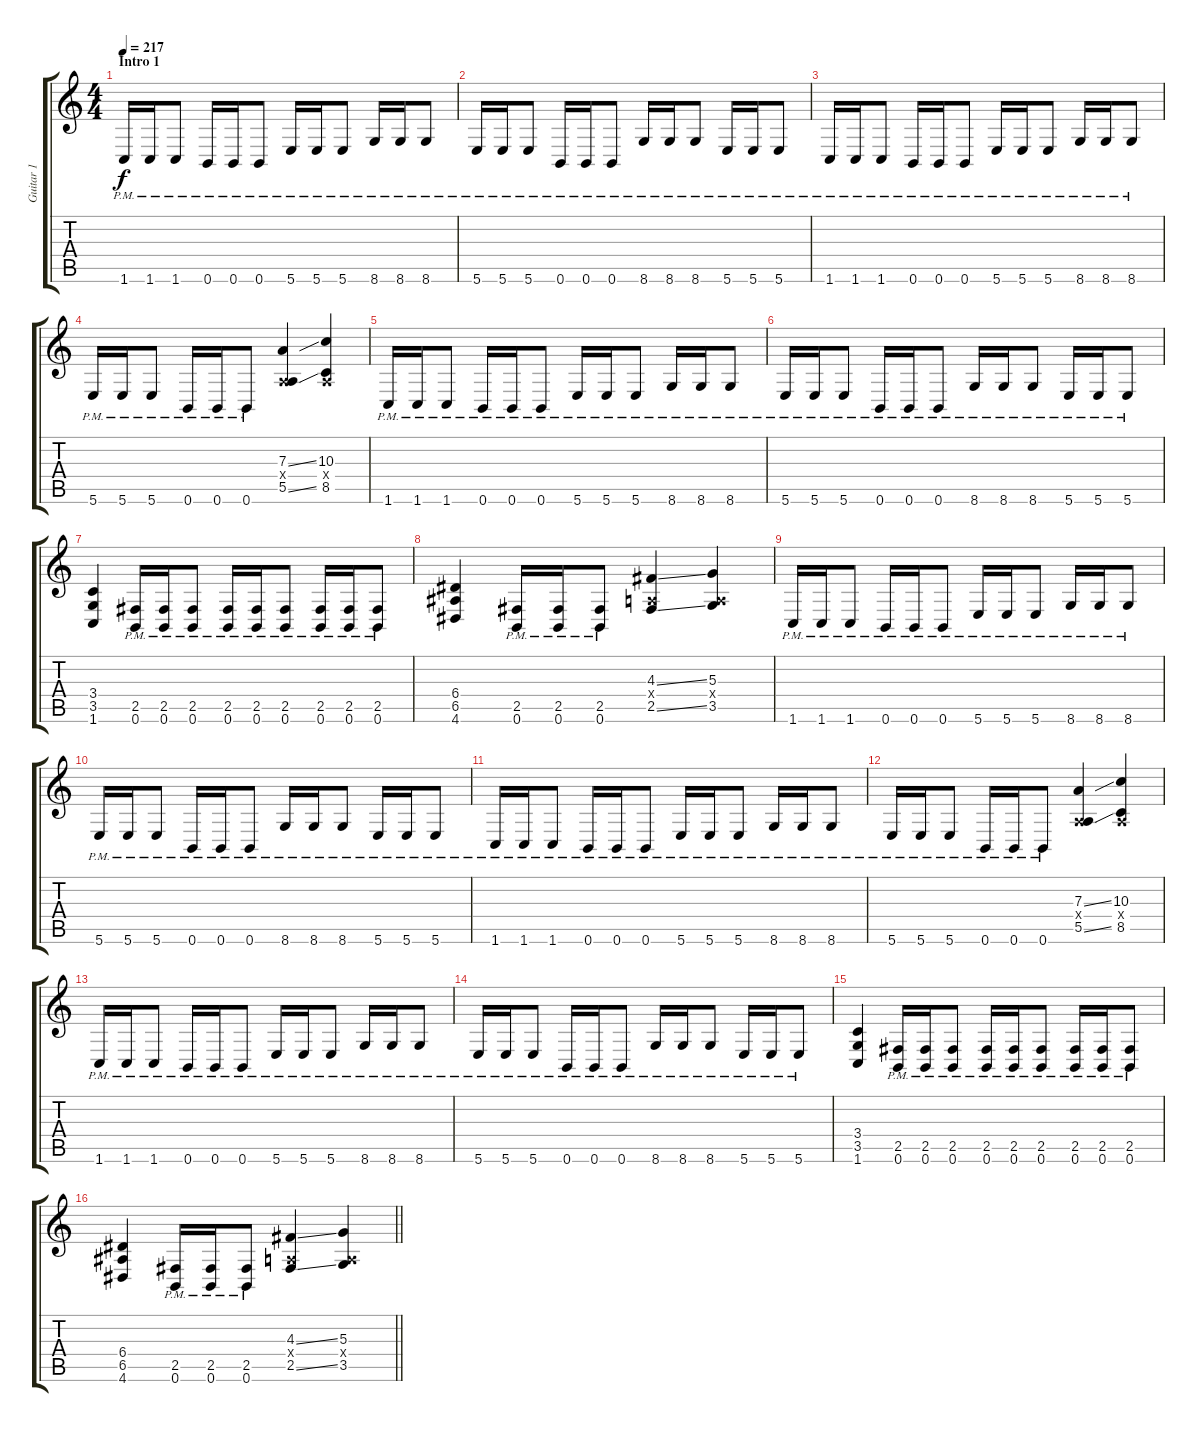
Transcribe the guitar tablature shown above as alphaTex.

\track ("Guitar 1" "Guitar 1") {instrument distortionguitar}
\staff {score tabs}
\tuning (B3 Gb3 D3 A2 E2 B1) {hide}
\ts (4 4)
\section ("" "Intro 1")
\tempo 217
\clef g2
\ks c
1.6{pm}.16{dy f instrument distortionguitar} 1.6{pm}.16 1.6{pm}.8 0.6{pm}.16 0.6{pm}.16 0.6{pm}.8 5.6{pm}.16 5.6{pm}.16 5.6{pm}.8 8.6{pm}.16 8.6{pm}.16 8.6{pm}.8 |
5.6{pm}.16 5.6{pm}.16 5.6{pm}.8 0.6{pm}.16 0.6{pm}.16 0.6{pm}.8 8.6{pm}.16 8.6{pm}.16 8.6{pm}.8 5.6{pm}.16 5.6{pm}.16 5.6{pm}.8 |
1.6{pm}.16 1.6{pm}.16 1.6{pm}.8 0.6{pm}.16 0.6{pm}.16 0.6{pm}.8 5.6{pm}.16 5.6{pm}.16 5.6{pm}.8 8.6{pm}.16 8.6{pm}.16 8.6{pm}.8 |
5.6{pm}.16 5.6{pm}.16 5.6{pm}.8 0.6{pm}.16 0.6{pm}.16 0.6{pm}.8 (7.3{ss} 0.4{x} 5.5{ss}).4 (10.3 0.4{x} 8.5).4 |
1.6{pm}.16 1.6{pm}.16 1.6{pm}.8 0.6{pm}.16 0.6{pm}.16 0.6{pm}.8 5.6{pm}.16 5.6{pm}.16 5.6{pm}.8 8.6{pm}.16 8.6{pm}.16 8.6{pm}.8 |
5.6{pm}.16 5.6{pm}.16 5.6{pm}.8 0.6{pm}.16 0.6{pm}.16 0.6{pm}.8 8.6{pm}.16 8.6{pm}.16 8.6{pm}.8 5.6{pm}.16 5.6{pm}.16 5.6{pm}.8 |
(3.4 3.5 1.6).4 (2.5{pm} 0.6{pm}).16 (2.5{pm} 0.6{pm}).16 (2.5{pm} 0.6{pm}).8 (2.5{pm} 0.6{pm}).16 (2.5{pm} 0.6{pm}).16 (2.5{pm} 0.6{pm}).8 (2.5{pm} 0.6{pm}).16 (2.5{pm} 0.6{pm}).16 (2.5{pm} 0.6{pm}).8 |
(6.4 6.5 4.6).4 (2.5{pm} 0.6{pm}).16 (2.5{pm} 0.6{pm}).16 (2.5{pm} 0.6{pm}).8 (4.3{ss} 0.4{x} 2.5{ss}).4 (5.3 0.4{x} 3.5).4 |
1.6{pm}.16 1.6{pm}.16 1.6{pm}.8 0.6{pm}.16 0.6{pm}.16 0.6{pm}.8 5.6{pm}.16 5.6{pm}.16 5.6{pm}.8 8.6{pm}.16 8.6{pm}.16 8.6{pm}.8 |
5.6{pm}.16 5.6{pm}.16 5.6{pm}.8 0.6{pm}.16 0.6{pm}.16 0.6{pm}.8 8.6{pm}.16 8.6{pm}.16 8.6{pm}.8 5.6{pm}.16 5.6{pm}.16 5.6{pm}.8 |
1.6{pm}.16 1.6{pm}.16 1.6{pm}.8 0.6{pm}.16 0.6{pm}.16 0.6{pm}.8 5.6{pm}.16 5.6{pm}.16 5.6{pm}.8 8.6{pm}.16 8.6{pm}.16 8.6{pm}.8 |
5.6{pm}.16 5.6{pm}.16 5.6{pm}.8 0.6{pm}.16 0.6{pm}.16 0.6{pm}.8 (7.3{ss} 0.4{x} 5.5{ss}).4 (10.3 0.4{x} 8.5).4 |
1.6{pm}.16 1.6{pm}.16 1.6{pm}.8 0.6{pm}.16 0.6{pm}.16 0.6{pm}.8 5.6{pm}.16 5.6{pm}.16 5.6{pm}.8 8.6{pm}.16 8.6{pm}.16 8.6{pm}.8 |
5.6{pm}.16 5.6{pm}.16 5.6{pm}.8 0.6{pm}.16 0.6{pm}.16 0.6{pm}.8 8.6{pm}.16 8.6{pm}.16 8.6{pm}.8 5.6{pm}.16 5.6{pm}.16 5.6{pm}.8 |
(3.4 3.5 1.6).4 (2.5{pm} 0.6{pm}).16 (2.5{pm} 0.6{pm}).16 (2.5{pm} 0.6{pm}).8 (2.5{pm} 0.6{pm}).16 (2.5{pm} 0.6{pm}).16 (2.5{pm} 0.6{pm}).8 (2.5{pm} 0.6{pm}).16 (2.5{pm} 0.6{pm}).16 (2.5{pm} 0.6{pm}).8 |
\barLineRight lightlight
(6.4 6.5 4.6).4 (2.5{pm} 0.6{pm}).16 (2.5{pm} 0.6{pm}).16 (2.5{pm} 0.6{pm}).8 (4.3{ss} 0.4{x} 2.5{ss}).4 (5.3 0.4{x} 3.5).4
